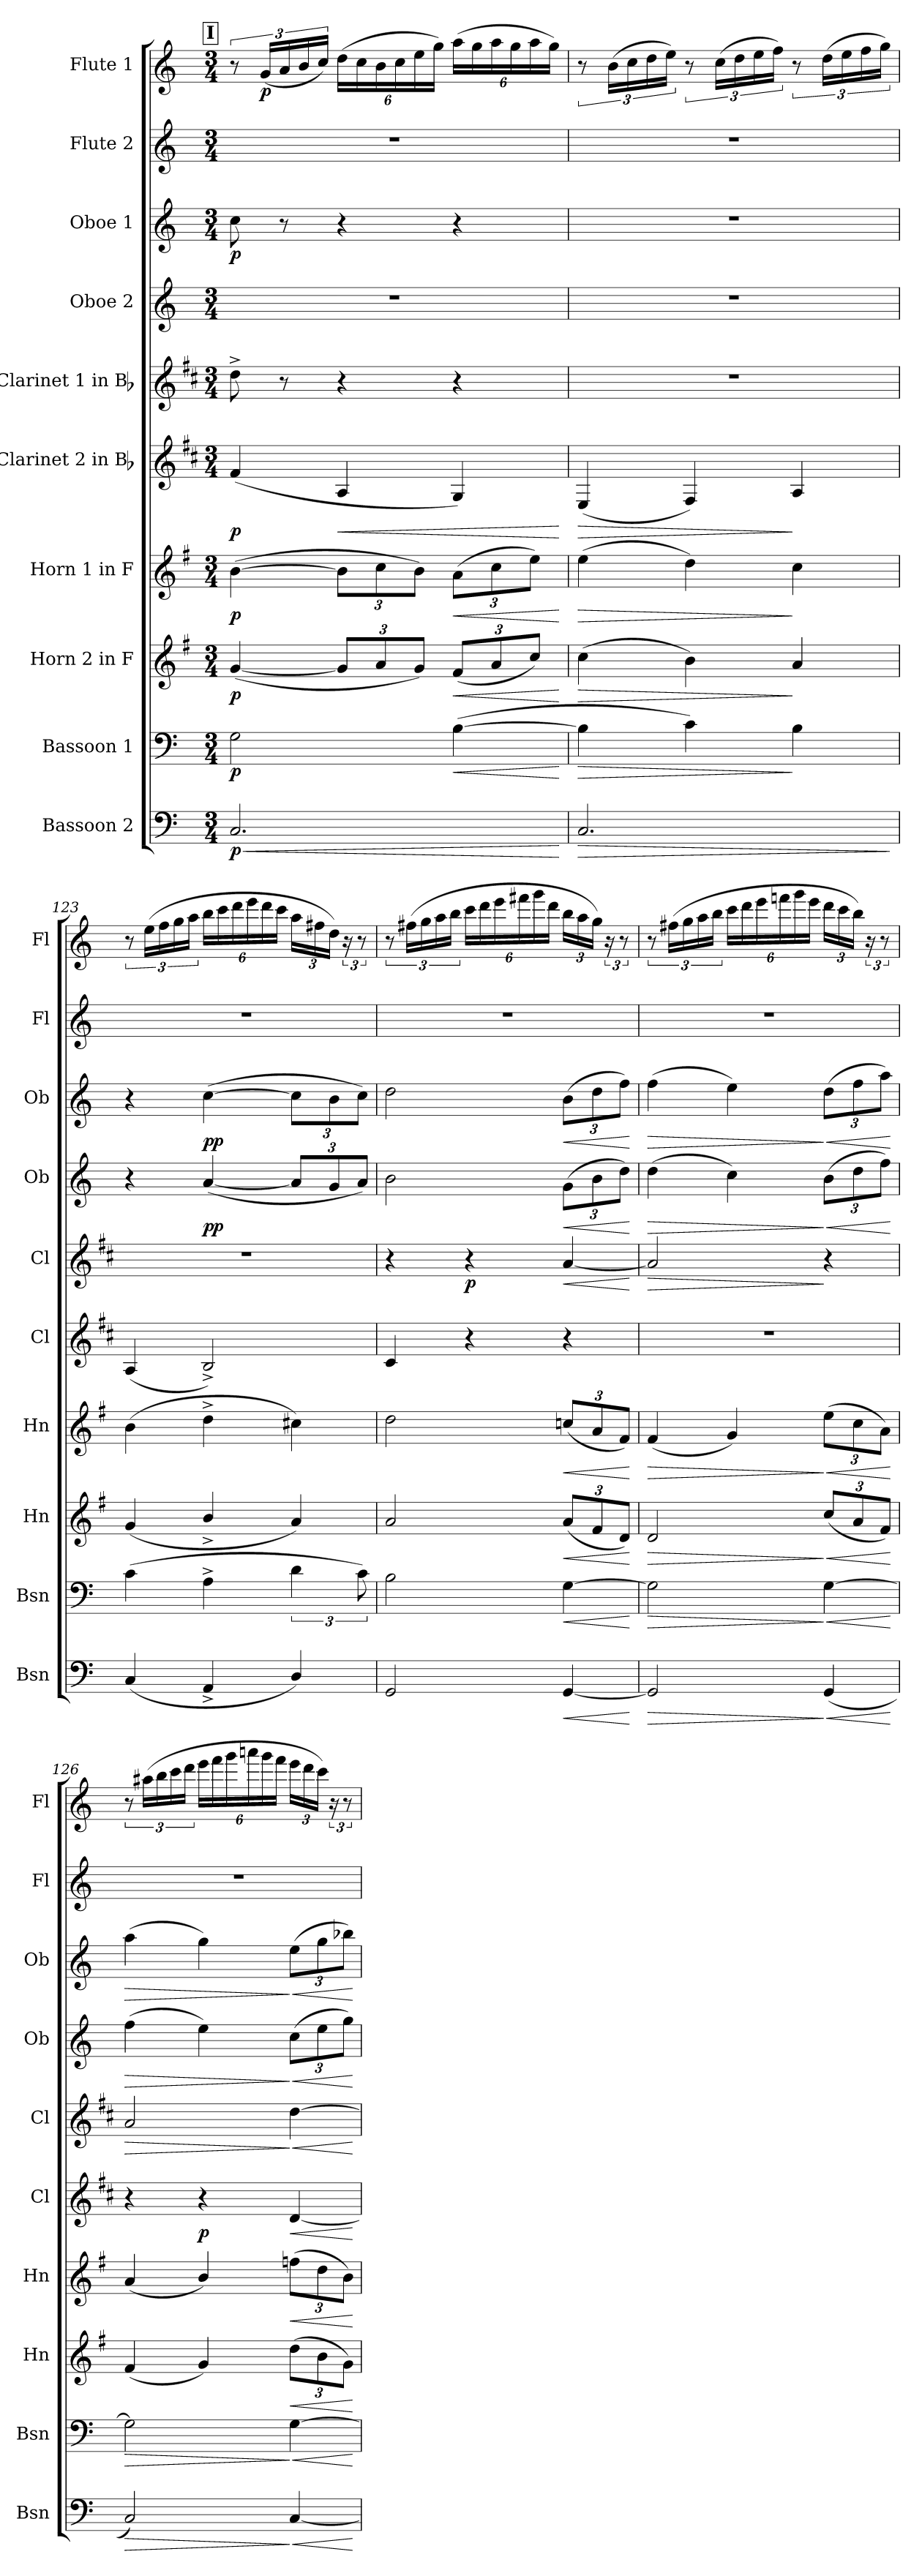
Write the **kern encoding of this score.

**kern	**dynam	**kern	**dynam	**kern	**dynam	**kern	**dynam	**kern	**dynam	**kern	**dynam	**kern	**dynam	**kern	**dynam	**kern	**kern	**dynam
*part10	*part10	*part9	*part9	*part8	*part8	*part7	*part7	*part6	*part6	*part5	*part5	*part4	*part4	*part3	*part3	*part2	*part1	*part1
*staff10	*staff10	*staff9	*staff9	*staff8	*staff8	*staff7	*staff7	*staff6	*staff6	*staff5	*staff5	*staff4	*staff4	*staff3	*staff3	*staff2	*staff1	*staff1
*I"Bassoon 2	*	*I"Bassoon 1	*	*I"Horn 2 in F	*	*I"Horn 1 in F	*	*I"Clarinet 2 in Bb	*	*I"Clarinet 1 in Bb	*	*I"Oboe 2	*	*I"Oboe 1	*	*I"Flute 2	*I"Flute 1	*
*I'Bsn	*	*I'Bsn	*	*I'Hn	*	*I'Hn	*	*I'Cl	*	*I'Cl	*	*I'Ob	*	*I'Ob	*	*I'Fl	*I'Fl	*
*clefF4	*	*clefF4	*	*clefG2	*	*clefG2	*	*clefG2	*	*clefG2	*	*clefG2	*	*clefG2	*	*clefG2	*clefG2	*
*	*	*	*	*ITrd4c7	*	*ITrd4c7	*	*ITrd1c2	*	*ITrd1c2	*	*	*	*	*	*	*	*
*k[]	*	*k[]	*	*k[]	*	*k[]	*	*k[]	*	*k[]	*	*k[]	*	*k[]	*	*k[]	*k[]	*
*M3/4	*	*M3/4	*	*M3/4	*	*M3/4	*	*M3/4	*	*M3/4	*	*M3/4	*	*M3/4	*	*M3/4	*M3/4	*
!!LO:REH:place=s1:a:B:cj:fs=14:t=I
=121	=121	=121	=121	=121	=121	=121	=121	=121	=121	=121	=121	=121	=121	=121	=121	=121	=121	=121
!	!LO:HP:b	!	!	!	!	!	!	!	!	!	!	!	!	!	!	!	!	!
!	!LO:DY:n=1:b	!	!LO:DY:b	!	!LO:DY:b	!	!LO:DY:b	!	!LO:DY:b	!	!	!	!	!	!LO:DY:b	!	!	!
2.C/	< p	2G\	p	([4c/	p	([4e\	p	(4e/	p	8cc^\	.	2.r	.	8cc\	p	2.r	12r	.
!	!	!	!	!	!	!	!	!	!	!	!	!	!	!	!	!	!	!LO:DY:b
.	.	.	.	.	.	.	.	.	.	.	.	.	.	.	.	.	(24g/LL	p
.	.	.	.	.	.	.	.	.	.	8r	.	.	.	8r	.	.	24a/	.
.	.	.	.	.	.	.	.	.	.	.	.	.	.	.	.	.	24b/	.
.	.	.	.	.	.	.	.	.	.	.	.	.	.	.	.	.	24cc/JJ)	.
*	*	*	*	*Xbrackettup	*	*	*	*	*	*	*	*	*	*	*	*	*	*
!	!	!	!	!	!	!	!	!	!LO:HP:b	!	!	!	!	!	!	!	!	!
*	*	*	*	*	*	*	*	*	*	*	*	*	*	*	*	*	*Xbrackettup	*
.	.	.	.	12c/L]	.	12e\L]	.	4G/	<	4r	.	.	.	4r	.	.	(24dd\LL	.
.	.	.	.	.	.	.	.	.	.	.	.	.	.	.	.	.	24cc\	.
.	.	.	.	12d/	.	12f\	.	.	.	.	.	.	.	.	.	.	24b\	.
.	.	.	.	.	.	.	.	.	.	.	.	.	.	.	.	.	24cc\	.
.	.	.	.	12c/J)	.	12e\J)	.	.	.	.	.	.	.	.	.	.	24ee\	.
.	.	.	.	.	.	.	.	.	.	.	.	.	.	.	.	.	24gg\JJ)	.
!	!	!	!LO:HP:b	!	!LO:HP:b	!	!LO:HP:b	!	!	!	!	!	!	!	!	!	!	!
.	.	([4B\	<	(12B/L	<	(12d\L	<	4F/)	.	4r	.	.	.	4r	.	.	(24aa\LL	.
.	.	.	.	.	.	.	.	.	.	.	.	.	.	.	.	.	24gg\	.
.	.	.	.	12d/	.	12f\	.	.	.	.	.	.	.	.	.	.	24aa\	.
.	.	.	.	.	.	.	.	.	.	.	.	.	.	.	.	.	24gg\	.
.	.	.	.	12f/J)	.	12a\J)	.	.	.	.	.	.	.	.	.	.	24aa\	.
.	.	.	.	.	.	.	.	.	.	.	.	.	.	.	.	.	24gg\JJ)	.
.	[	.	[	.	[	.	[	.	[	.	.	.	.	.	.	.	.	.
=122	=122	=122	=122	=122	=122	=122	=122	=122	=122	=122	=122	=122	=122	=122	=122	=122	=122	=122
!	!LO:HP:b	!	!LO:HP:b	!	!LO:HP:b	!	!LO:HP:b	!	!LO:HP:b	!	!	!	!	!	!	!	!	!
*	*	*	*	*	*	*	*	*	*	*	*	*	*	*	*	*	*brackettup	*
2.C/	>	4B\]	>	(4f\	>	(4a\	>	(4D/	>	2.r	.	2.r	.	2.r	.	2.r	12r	.
.	.	.	.	.	.	.	.	.	.	.	.	.	.	.	.	.	(24b\LL	.
.	.	.	.	.	.	.	.	.	.	.	.	.	.	.	.	.	24cc\	.
.	.	.	.	.	.	.	.	.	.	.	.	.	.	.	.	.	24dd\	.
.	.	.	.	.	.	.	.	.	.	.	.	.	.	.	.	.	24ee\JJ)	.
.	.	4c\)	.	4e\)	.	4g\)	.	4E/)	.	.	.	.	.	.	.	.	12r	.
.	.	.	.	.	.	.	.	.	.	.	.	.	.	.	.	.	(24cc\LL	.
.	.	.	.	.	.	.	.	.	.	.	.	.	.	.	.	.	24dd\	.
.	.	.	.	.	.	.	.	.	.	.	.	.	.	.	.	.	24ee\	.
.	.	.	.	.	.	.	.	.	.	.	.	.	.	.	.	.	24ff\JJ)	.
.	.	4B\	]	4d/	]	4f\	]	4G/	]	.	.	.	.	.	.	.	12r	.
.	.	.	.	.	.	.	.	.	.	.	.	.	.	.	.	.	(24dd\LL	.
.	.	.	.	.	.	.	.	.	.	.	.	.	.	.	.	.	24ee\	.
.	.	.	.	.	.	.	.	.	.	.	.	.	.	.	.	.	24ff\	.
.	.	.	.	.	.	.	.	.	.	.	.	.	.	.	.	.	24gg\JJ)	.
.	]	.	.	.	.	.	.	.	.	.	.	.	.	.	.	.	.	.
!!LO:LB:g=z
=123	=123	=123	=123	=123	=123	=123	=123	=123	=123	=123	=123	=123	=123	=123	=123	=123	=123	=123
(4C/	.	(4c\	.	(4c/	.	(4e\	.	(4G/	.	2.r	.	4r	.	4r	.	2.r	12r	.
.	.	.	.	.	.	.	.	.	.	.	.	.	.	.	.	.	(24ee\LL	.
.	.	.	.	.	.	.	.	.	.	.	.	.	.	.	.	.	24ff\	.
.	.	.	.	.	.	.	.	.	.	.	.	.	.	.	.	.	24gg\	.
.	.	.	.	.	.	.	.	.	.	.	.	.	.	.	.	.	24aa\JJ	.
*	*	*	*	*	*	*	*	*	*	*	*	*	*	*	*	*	*Xbrackettup	*
!	!	!	!	!	!	!	!	!	!	!	!	!	!LO:DY:b	!	!LO:DY:b	!	!	!
4AA^>/	.	4A^\	.	4e^</	.	4g^>\	.	2A^/)	.	.	.	([4a/	pp	(>[4cc\	pp	.	24bb\LL	.
.	.	.	.	.	.	.	.	.	.	.	.	.	.	.	.	.	24ccc\	.
.	.	.	.	.	.	.	.	.	.	.	.	.	.	.	.	.	24ddd\	.
.	.	.	.	.	.	.	.	.	.	.	.	.	.	.	.	.	24eee\	.
.	.	.	.	.	.	.	.	.	.	.	.	.	.	.	.	.	24ddd\	.
.	.	.	.	.	.	.	.	.	.	.	.	.	.	.	.	.	24ccc\JJ	.
*	*	*	*	*	*	*	*	*	*	*	*	*Xbrackettup	*	*	*	*	*brackettup	*
4D/)	.	6d\	.	4d/)	.	4f#X\)	.	.	.	.	.	12a/L]	.	12cc\L]	.	.	24aa\LL	.
.	.	.	.	.	.	.	.	.	.	.	.	.	.	.	.	.	24ff#X\	.
.	.	.	.	.	.	.	.	.	.	.	.	12g/	.	12b\	.	.	24dd\JJ)	.
.	.	.	.	.	.	.	.	.	.	.	.	.	.	.	.	.	24r	.
.	.	12c\)	.	.	.	.	.	.	.	.	.	12a/J)	.	12cc\J)	.	.	12r	.
=124	=124	=124	=124	=124	=124	=124	=124	=124	=124	=124	=124	=124	=124	=124	=124	=124	=124	=124
2GG/	.	2B\	.	2d/	.	2g\	.	4B/	.	4r	.	2b\	.	2dd\	.	2.r	12r	.
.	.	.	.	.	.	.	.	.	.	.	.	.	.	.	.	.	(24ff#X\LL	.
.	.	.	.	.	.	.	.	.	.	.	.	.	.	.	.	.	24gg\	.
.	.	.	.	.	.	.	.	.	.	.	.	.	.	.	.	.	24aa\	.
.	.	.	.	.	.	.	.	.	.	.	.	.	.	.	.	.	24bb\JJ	.
*	*	*	*	*	*	*	*	*	*	*	*	*	*	*	*	*	*Xbrackettup	*
!	!	!	!	!	!	!	!	!	!	!	!LO:DY:b	!	!	!	!	!	!	!
.	.	.	.	.	.	.	.	4r	.	4r	p	.	.	.	.	.	24ccc\LL	.
.	.	.	.	.	.	.	.	.	.	.	.	.	.	.	.	.	24ddd\	.
.	.	.	.	.	.	.	.	.	.	.	.	.	.	.	.	.	24eee\	.
.	.	.	.	.	.	.	.	.	.	.	.	.	.	.	.	.	24fff#X\	.
.	.	.	.	.	.	.	.	.	.	.	.	.	.	.	.	.	24ggg\	.
.	.	.	.	.	.	.	.	.	.	.	.	.	.	.	.	.	24ddd\JJ	.
!	!LO:HP:b	!	!LO:HP:b	!	!LO:HP:b	!	!	!	!	!	!	!	!	!	!	!	!	!
*	*	*	*	*	*	*Xbrackettup	*	*	*	*	*	*	*	*	*	*	*	*
!	!	!	!	!	!	!	!LO:HP:b	!	!	!	!LO:HP:b	!	!	!	!	!	!	!
*	*	*	*	*	*	*	*	*	*	*	*	*brackettup	*	*	*	*	*	*
!	!	!	!	!	!	!	!	!	!	!	!	!	!LO:HP:b	!	!LO:HP:b	!	!	!
*	*	*	*	*	*	*	*	*	*	*	*	*	*	*	*	*	*brackettup	*
[4GG/	<	[4G\	<	(12d/L	<	(12fn/L	<	4r	.	[4g/	<	(12g\L	<	(12b\L	<	.	24bb\LL	.
.	.	.	.	.	.	.	.	.	.	.	.	.	.	.	.	.	24aa\	.
.	.	.	.	12B/	.	12d/	.	.	.	.	.	12b\	.	12dd\	.	.	24gg\JJ)	.
.	.	.	.	.	.	.	.	.	.	.	.	.	.	.	.	.	24r	.
.	.	.	.	12G/J)	.	12B/J)	.	.	.	.	.	12dd\J)	.	12ff\J)	.	.	12r	.
.	[	.	[	.	[	.	[	.	.	.	[	.	[	.	[	.	.	.
=125	=125	=125	=125	=125	=125	=125	=125	=125	=125	=125	=125	=125	=125	=125	=125	=125	=125	=125
!	!LO:HP:b	!	!LO:HP:b	!	!LO:HP:b	!	!LO:HP:b	!	!	!	!LO:HP:b	!	!LO:HP:b	!	!LO:HP:b	!	!	!
2GG/]	>	2G\]	>	2G/	>	(4B/	>	2.r	.	2g/]	>	(4dd\	>	(4ff\	>	2.r	12r	.
.	.	.	.	.	.	.	.	.	.	.	.	.	.	.	.	.	(24ff#X\LL	.
.	.	.	.	.	.	.	.	.	.	.	.	.	.	.	.	.	24gg\	.
.	.	.	.	.	.	.	.	.	.	.	.	.	.	.	.	.	24aa\	.
.	.	.	.	.	.	.	.	.	.	.	.	.	.	.	.	.	24bb\JJ	.
*	*	*	*	*	*	*	*	*	*	*	*	*	*	*	*	*	*Xbrackettup	*
.	.	.	.	.	.	4c/)	.	.	.	.	.	4cc\)	.	4ee\)	.	.	24ccc\LL	.
.	.	.	.	.	.	.	.	.	.	.	.	.	.	.	.	.	24ddd\	.
.	.	.	.	.	.	.	.	.	.	.	.	.	.	.	.	.	24eee\	.
.	.	.	.	.	.	.	.	.	.	.	.	.	.	.	.	.	24fffn\	.
.	.	.	.	.	.	.	.	.	.	.	.	.	.	.	.	.	24ggg\	.
.	.	.	.	.	.	.	.	.	.	.	.	.	.	.	.	.	24eee\JJ	.
!	!LO:HP:n=1:b	!	!LO:HP:n=1:b	!	!LO:HP:n=1:b	!	!LO:HP:n=1:b	!	!	!	!	!	!LO:HP:n=1:b	!	!LO:HP:n=1:b	!	!	!
*	*	*	*	*	*	*	*	*	*	*	*	*	*	*	*	*	*brackettup	*
(4GG/	] <	[4G\	] <	(12f/L	] <	(12a\L	] <	.	.	4r	]	(12b\L	] <	(12dd\L	] <	.	24ddd\LL	.
.	.	.	.	.	.	.	.	.	.	.	.	.	.	.	.	.	24ccc\	.
.	.	.	.	12d/	.	12f\	.	.	.	.	.	12dd\	.	12ff\	.	.	24bb\JJ)	.
.	.	.	.	.	.	.	.	.	.	.	.	.	.	.	.	.	24r	.
.	.	.	.	12B/J)	.	12d\J)	.	.	.	.	.	12ff\J)	.	12aa\J)	.	.	12r	.
.	[	.	[	.	[	.	[	.	.	.	.	.	[	.	[	.	.	.
=126	=126	=126	=126	=126	=126	=126	=126	=126	=126	=126	=126	=126	=126	=126	=126	=126	=126	=126
!	!LO:HP:b	!	!LO:HP:b	!	!	!	!	!	!	!	!LO:HP:b	!	!LO:HP:b	!	!LO:HP:b	!	!	!
2C/)	>	2G\]	>	(4B/	.	(4d/	.	4r	.	2g/	>	(4ff\	>	(4aa\	>	2.r	12r	.
.	.	.	.	.	.	.	.	.	.	.	.	.	.	.	.	.	(24aa#X\LL	.
.	.	.	.	.	.	.	.	.	.	.	.	.	.	.	.	.	24bb\	.
.	.	.	.	.	.	.	.	.	.	.	.	.	.	.	.	.	24ccc\	.
.	.	.	.	.	.	.	.	.	.	.	.	.	.	.	.	.	24ddd\JJ	.
*	*	*	*	*	*	*	*	*	*	*	*	*	*	*	*	*	*Xbrackettup	*
!	!	!	!	!	!	!	!	!	!LO:DY:b	!	!	!	!	!	!	!	!	!
.	.	.	.	4c/)	.	4e/)	.	4r	p	.	.	4ee\)	.	4gg\)	.	.	24eee\LL	.
.	.	.	.	.	.	.	.	.	.	.	.	.	.	.	.	.	24fff\	.
.	.	.	.	.	.	.	.	.	.	.	.	.	.	.	.	.	24ggg\	.
.	.	.	.	.	.	.	.	.	.	.	.	.	.	.	.	.	24aaan\	.
.	.	.	.	.	.	.	.	.	.	.	.	.	.	.	.	.	24ggg\	.
.	.	.	.	.	.	.	.	.	.	.	.	.	.	.	.	.	24fff\JJ	.
!	!LO:HP:n=1:b	!	!LO:HP:n=1:b	!	!	!	!	!	!	!	!	!	!	!	!	!	!	!
*	*	*	*	*brackettup	*	*	*	*	*	*	*	*	*	*	*	*	*	*
!	!	!	!	!	!LO:HP:b	!	!	!	!	!	!	!	!	!	!	!	!	!
*	*	*	*	*	*	*brackettup	*	*	*	*	*	*	*	*	*	*	*	*
!	!	!	!	!	!	!	!LO:HP:b	!	!LO:HP:b	!	!LO:HP:n=1:b	!	!LO:HP:n=1:b	!	!LO:HP:n=1:b	!	!	!
*	*	*	*	*	*	*	*	*	*	*	*	*	*	*	*	*	*brackettup	*
[4C/	] <	[4G\	] <	(12g\L	<	(12b-X\L	<	[4c/	<	[4cc\	] <	(12cc\L	] <	(12ee\L	] <	.	24eee\LL	.
.	.	.	.	.	.	.	.	.	.	.	.	.	.	.	.	.	24ddd\	.
.	.	.	.	12e\	.	12g\	.	.	.	.	.	12ee\	.	12gg\	.	.	24ccc\JJ)	.
.	.	.	.	.	.	.	.	.	.	.	.	.	.	.	.	.	24r	.
.	.	.	.	12c\J)	.	12e\J)	.	.	.	.	.	12gg\J)	.	12bb-X\J)	.	.	12r	.
.	[	.	[	.	[	.	[	.	[	.	[	.	[	.	[	.	.	.
=	=	=	=	=	=	=	=	=	=	=	=	=	=	=	=	=	=	=
*-	*-	*-	*-	*-	*-	*-	*-	*-	*-	*-	*-	*-	*-	*-	*-	*-	*-	*-
